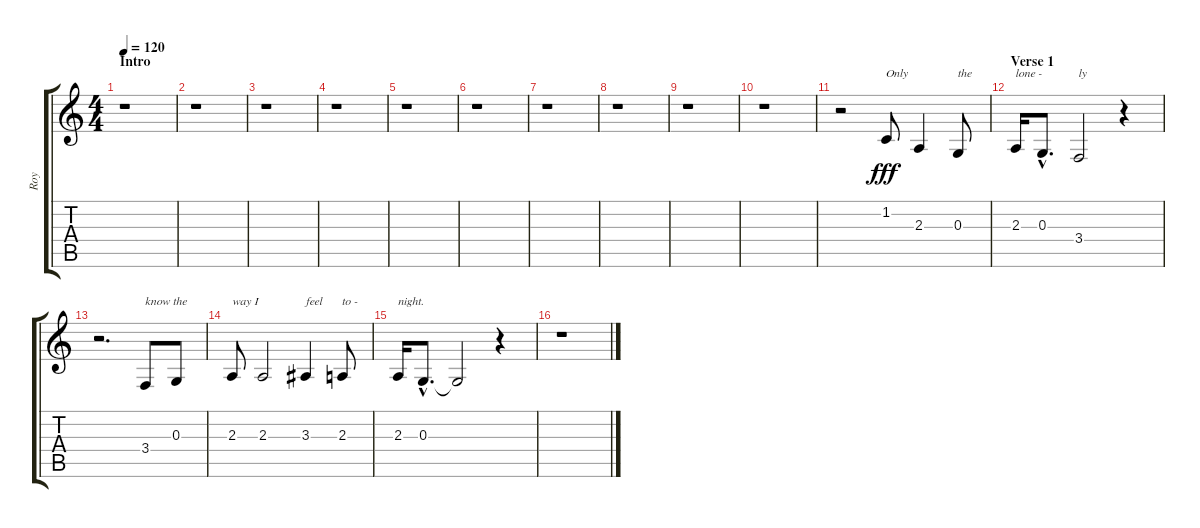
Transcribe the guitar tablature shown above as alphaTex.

\track ("Roy" "Roy") {instrument tenorsax}
\staff {score tabs}
\tuning (E4 B3 G3 D3 A2 E2) {hide}
\ts (4 4)
\section ("" "Intro                                                                                               ")
\tempo 120
\clef g2
\ks c
r.1{dy fff instrument tenorsax} |
r.1 |
r.1 |
r.1 |
r.1 |
r.1 |
r.1 |
r.1 |
r.1 |
r.1 |
r.2 1.2.8{txt "Only"} 2.3.4 0.3.8{txt "the"} |
\section ("" "Verse 1")
2.3.16{txt "lone -"} 0.3{hac}.8{d} 3.4.2{txt "ly"} r.4 |
r.2{d} 3.4.8{txt "know the"} 0.3.8 |
2.3.8{txt "way I"} 2.3.2 3.3.4{txt "feel"} 2.3.8{txt "to -"} |
2.3.16{txt "night."} 0.3{hac}.8{d} 0.3{t}.2 r.4 |
r.1
